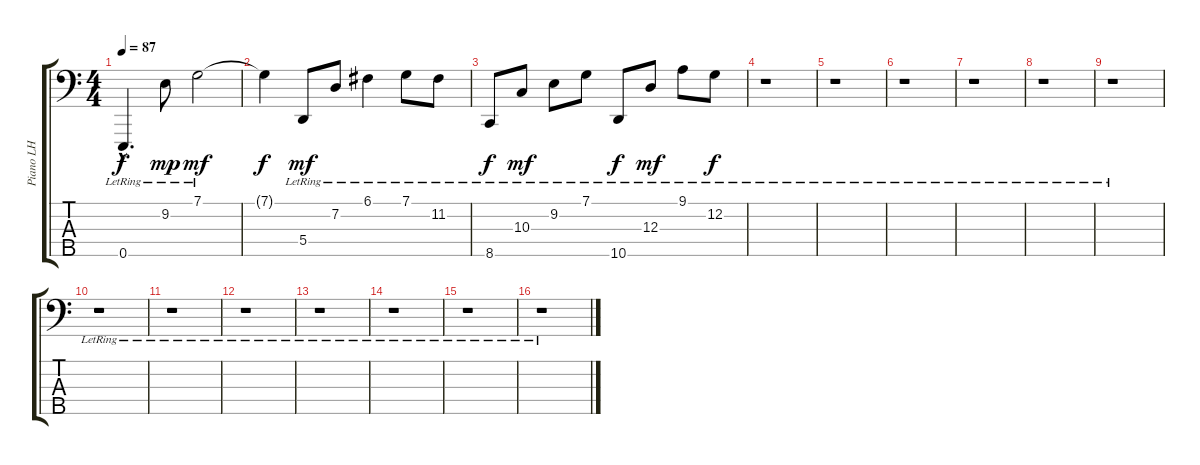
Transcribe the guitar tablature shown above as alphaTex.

\track ("Piano LH" "Piano LH") {instrument acousticgrandpiano}
\staff {score tabs}
\tuning (C3 G2 D2 A1 E1) {hide}
\ts (4 4)
\tempo 87
\clef f4
\ks c
0.5{hac lr}.4{d dy f instrument acousticgrandpiano} 9.2{lr}.8{dy mp} 7.1{lr}.2{dy mf} |
7.1{t}.4{dy f} 5.4{lr}.8{dy mf} 7.2{lr}.8 6.1{lr}.4 7.1{lr}.8 11.2{lr}.8 |
8.5{lr}.8{dy f} 10.3{lr}.8{dy mf} 9.2{lr}.8 7.1{lr}.8 10.5{lr}.8{dy f} 12.3{lr}.8{dy mf} 9.1{lr}.8 12.2{lr}.8{dy f} |
r.1 |
r.1 |
r.1 |
r.1 |
r.1 |
r.1 |
r.1 |
r.1 |
r.1 |
r.1 |
r.1 |
r.1 |
r.1
